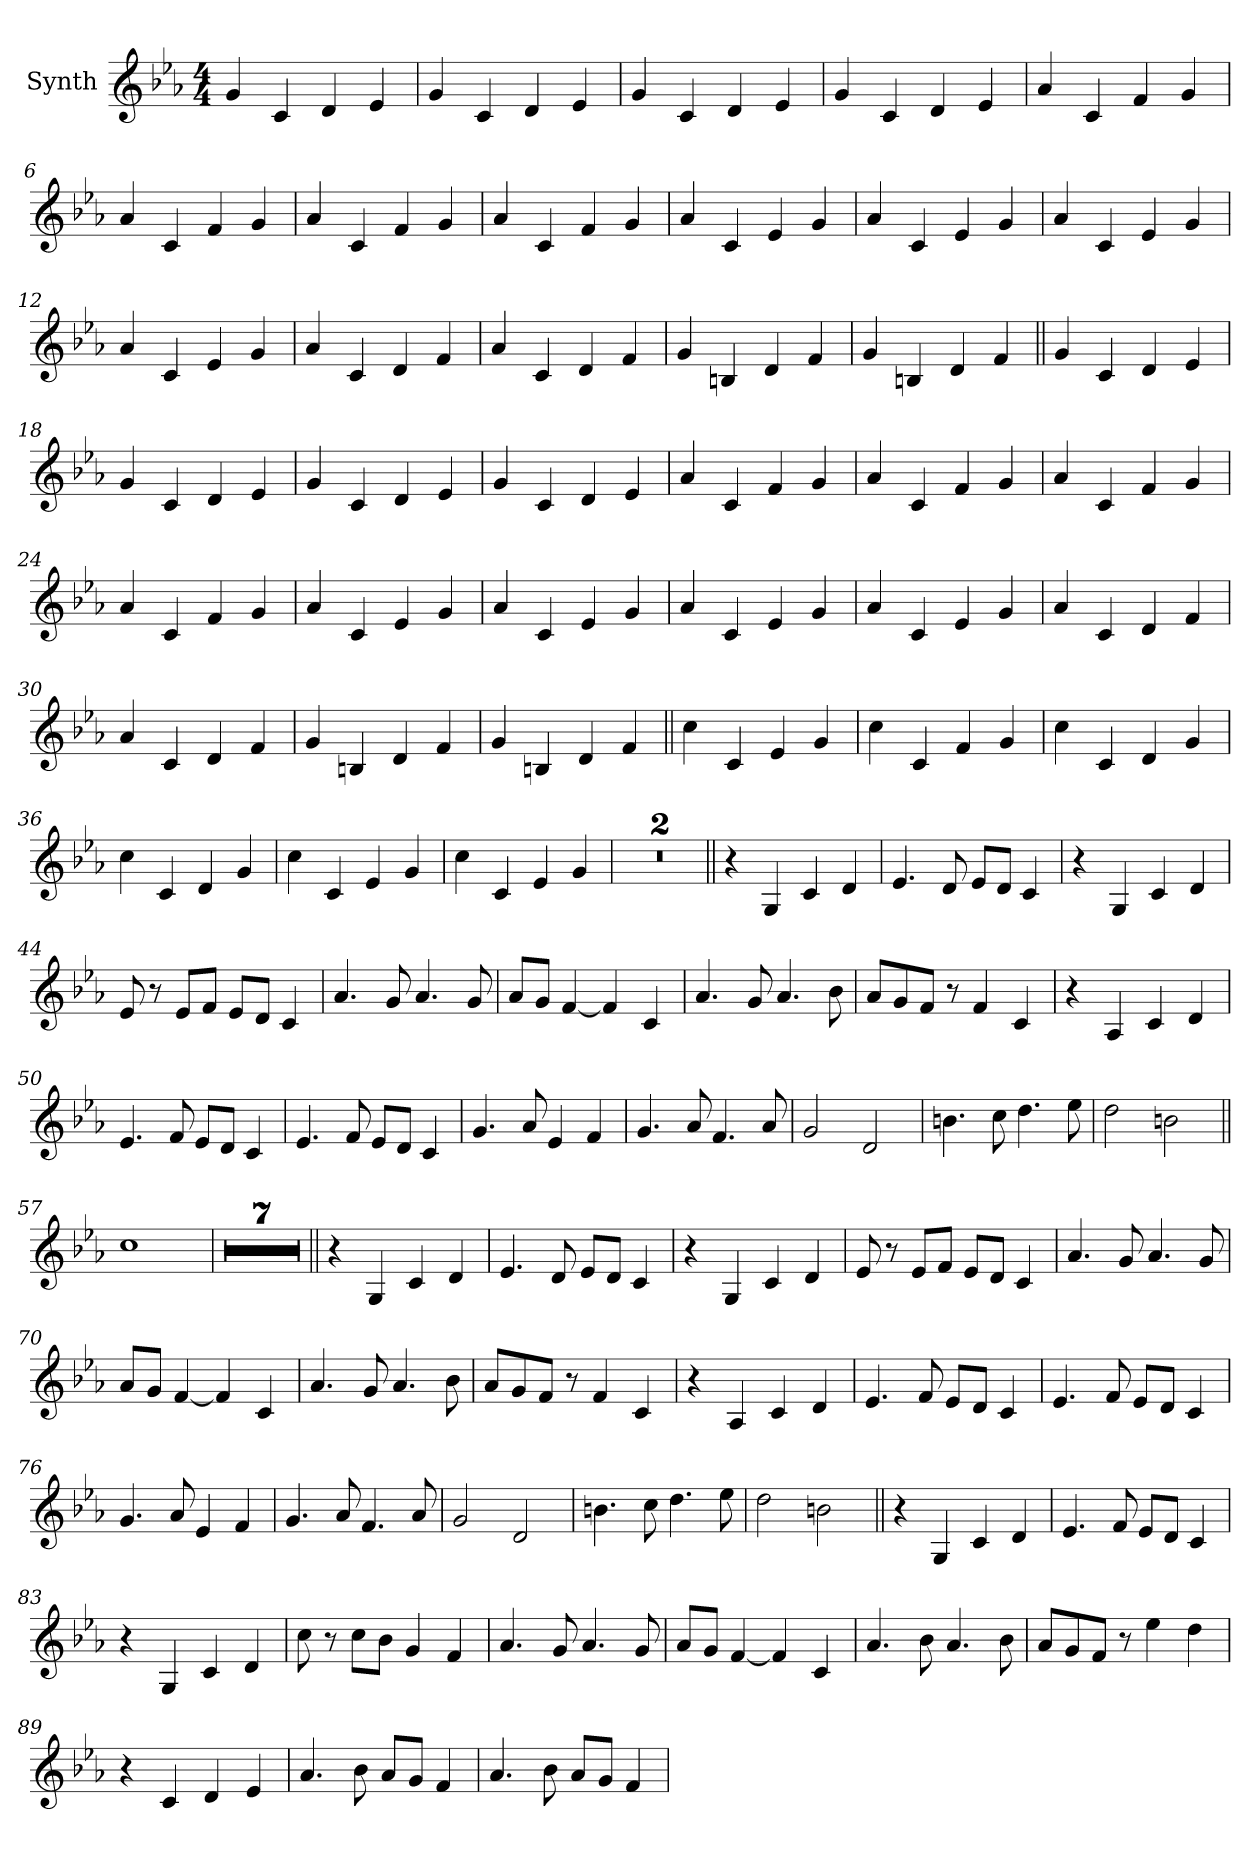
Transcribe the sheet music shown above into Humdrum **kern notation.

**kern
*part1
*staff1
*I"Synth
*I'Syn.
*clefG2
*k[b-e-a-]
*M4/4
*MM156
=1
4g!
4c!
4d!
4e-!
=2
4g!
4c!
4d!
4e-!
=3
4g!
4c!
4d!
4e-!
=4
4g!
4c!
4d!
4e-!
=5
4a-!
4c!
4f!
4g!
=6
4a-!
4c!
4f!
4g!
=7
4a-!
4c!
4f!
4g!
=8
4a-!
4c!
4f!
4g!
=9
4a-!
4c!
4e-!
4g!
=10
4a-!
4c!
4e-!
4g!
=11
4a-!
4c!
4e-!
4g!
=12
4a-!
4c!
4e-!
4g!
=13
4a-!
4c!
4d!
4f!
=14
4a-!
4c!
4d!
4f!
=15
4g!
4Bn!
4d!
4f!
=16
4g!
4Bn!
4d!
4f!
=17||
4g!
4c!
4d!
4e-!
=18
4g!
4c!
4d!
4e-!
=19
4g!
4c!
4d!
4e-!
=20
4g!
4c!
4d!
4e-!
=21
4a-!
4c!
4f!
4g!
=22
4a-!
4c!
4f!
4g!
=23
4a-!
4c!
4f!
4g!
=24
4a-!
4c!
4f!
4g!
=25
4a-!
4c!
4e-!
4g!
=26
4a-!
4c!
4e-!
4g!
=27
4a-!
4c!
4e-!
4g!
=28
4a-!
4c!
4e-!
4g!
=29
4a-!
4c!
4d!
4f!
=30
4a-!
4c!
4d!
4f!
=31
4g!
4Bn!
4d!
4f!
=32
4g!
4Bn!
4d!
4f!
=33||
4cc!
4c!
4e-!
4g!
=34
4cc!
4c!
4f!
4g!
=35
4cc!
4c!
4d!
4g!
=36
4cc!
4c!
4d!
4g!
=37
4cc!
4c!
4e-!
4g!
=38
4cc!
4c!
4e-!
4g!
=39
1r
=40
1r
=41||
4r
4G
4c
4d
=42
4.e-
8d
8e-L
8dJ
4c
=43
4r
4G
4c
4d
=44
8e-
8r
8e-L
8fJ
8e-L
8dJ
4c
=45
4.a-
8g
4.a-
8g
=46
8a-L
8gJ
[4f
4f]
4c
=47
4.a-
8g
4.a-
8b-
=48
8a-L
8g
8fJ
8r
4f
4c
=49
4r
4A-
4c
4d
=50
4.e-
8f
8e-L
8dJ
4c
=51
4.e-
8f
8e-L
8dJ
4c
=52
4.g
8a-
4e-
4f
=53
4.g
8a-
4.f
8a-
=54
2g
2d
=55
4.bn
8cc
4.dd
8ee-
=56
2dd
2bn
=57||
1cc
=58
1r
=59
1r
=60
1r
=61
1r
=62
1r
=63
1r
=64
1r
=65||
4r
4G
4c
4d
=66
4.e-
8d
8e-L
8dJ
4c
=67
4r
4G
4c
4d
=68
8e-
8r
8e-L
8fJ
8e-L
8dJ
4c
=69
4.a-
8g
4.a-
8g
=70
8a-L
8gJ
[4f
4f]
4c
=71
4.a-
8g
4.a-
8b-
=72
8a-L
8g
8fJ
8r
4f
4c
=73
4r
4A-
4c
4d
=74
4.e-
8f
8e-L
8dJ
4c
=75
4.e-
8f
8e-L
8dJ
4c
=76
4.g
8a-
4e-
4f
=77
4.g
8a-
4.f
8a-
=78
2g
2d
=79
4.bn
8cc
4.dd
8ee-
=80
2dd
2bn
=81||
4r
4G
4c
4d
=82
4.e-
8f
8e-L
8dJ
4c
=83
4r
4G
4c
4d
=84
8cc
8r
8ccL
8b-J
4g
4f
=85
4.a-
8g
4.a-
8g
=86
8a-L
8gJ
[4f
4f]
4c
=87
4.a-
8b-
4.a-
8b-
=88
8a-L
8g
8fJ
8r
4ee-
4dd
=89
4r
4c
4d
4e-
=90
4.a-
8b-
8a-L
8gJ
4f
=91
4.a-
8b-
8a-L
8gJ
4f
=
*-
